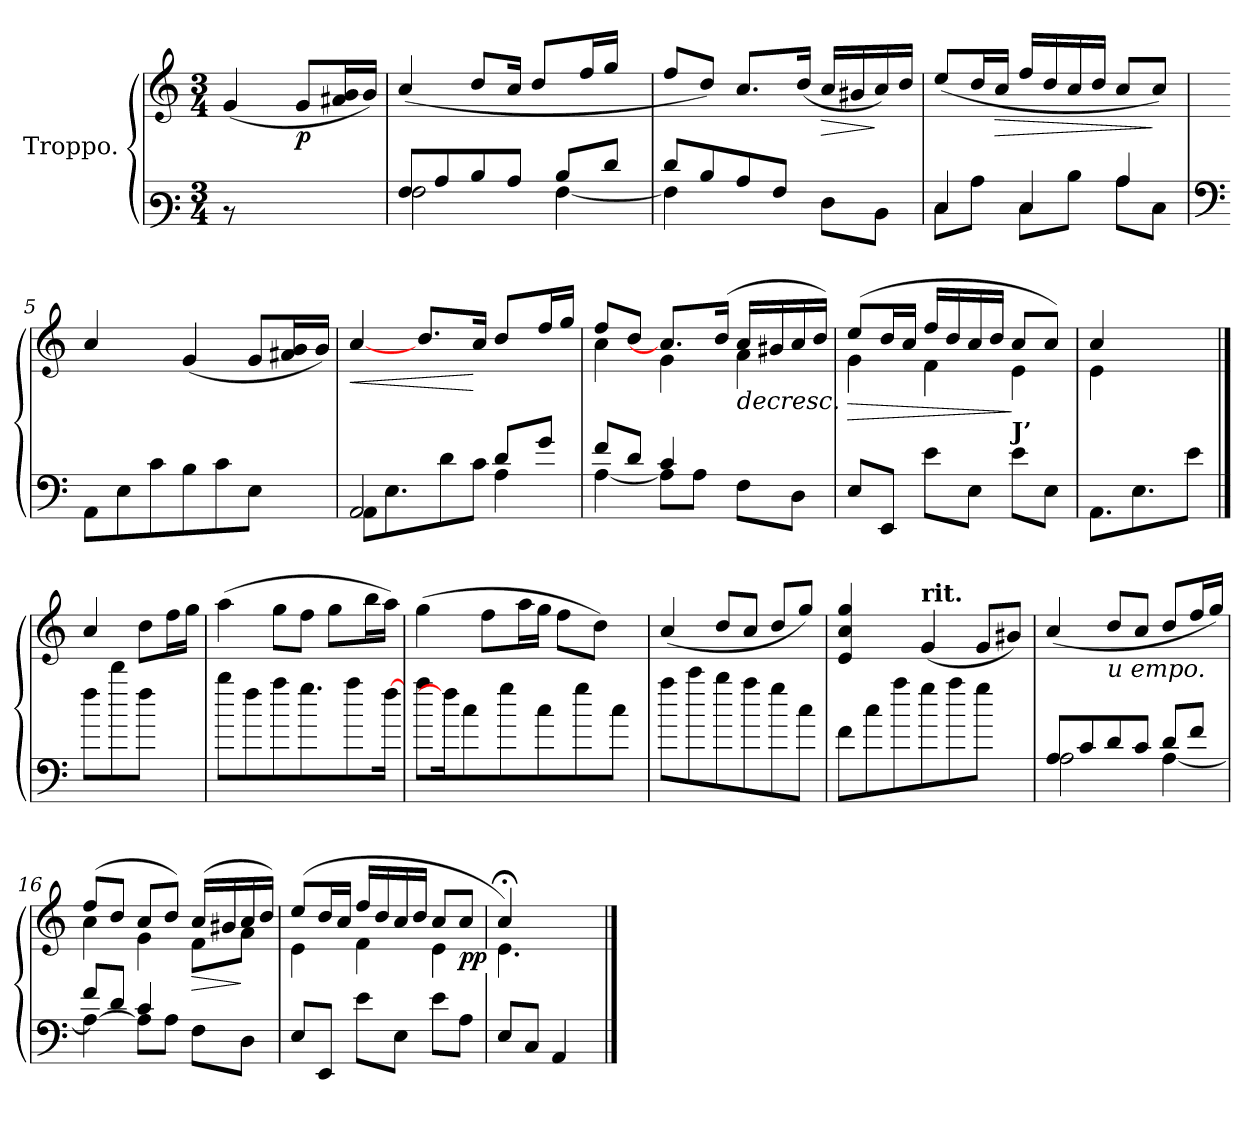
**kern	**kern	**dynam
*part1	*part1	*part1
*staff2	*staff1	*staff1/2
*I"Troppo.	*	*
*clefF3	*clefG3	*
*M3/4	*M3/4	*
=1	=1	=1
8rD	(<4e/	.
4.ryy	.	.
!	!	!LO:DY:b
.	8e/L	p
.	16f#X/ 16g/L	.
.	16g/JJ)	.
=2	=2	=2
*^	*	*
8A/L	2A\	(>4a/	.
8c/	.	.	.
8d/	.	8b/L	.
8c/J	.	16a/Jk	.
.	.	8b/L	.
8d/L	[<4A\	.	.
.	.	16dd/L	.
8f/J	.	16ee/JJ	.
.	.	16ryy	.
=3	=3	=3	=3
8f/L	4A\]	8dd/L	.
8d/	.	8b/J)	.
8c/	2ryy	8.a/L	.
8A/J	.	.	.
.	.	(<16b/Jk	.
!	!	!	!LO:HP:b
8F\L	.	16a/LL	>
.	.	16g#X/	.
8D\J	.	16a/)	]
.	.	16b/JJ	.
=4	=4	=4	=4
4E/	8E\L	(<8cc/L	.
.	8c\J	16b/L	.
!	!	!	!LO:HP:b
.	.	16a/JJ	>
4E/	8E\L	16dd/LL	.
.	.	16b/	.
.	8d\J	16a/	.
.	.	16b/JJ	.
4c/	8c\L	8a/L	.
.	8E\J	8a/J)	]
*v	*v	*	*
!!LO:LB:g=z
=5	=5	=5
*clefF4	*	*
8AA\L	4a/	.
8E\	.	.
8c\	8ryy	.
8B\	(<4e/	.
8c\	.	.
8E\J	8e/L	.
8ryy	16f#X/ 16g/L	.
.	16g/JJ)	.
=6	=6	=6
*^	*	*
*	*^	*	*
!	!	!	!	!LO:HP:b
2AA/	2ryy	8AA\L	[>4a/	<
.	.	8.E\	.	.
.	.	.	8.b/L	.
.	.	8d\	.	.
.	.	8c\J	16a/Jk	[
8d/L	4A\	.	8b/L	.
.	.	8.ryy	.	.
8g/J	.	.	16dd/L	.
.	.	.	16ee/JJ	.
*	*v	*v	*	*
=7	=7	=7	=7
*	*	*^	*
8f/L	[<4A\	8dd/L	4a\	.
8d/J	.	8b/J	.	.
4c/	8A\L]	8.a/L]	4e\	.
.	8A\J	.	.	.
.	.	(>16b/Jk	.	.
!	!	!	!	!LO:HP:b
4ryy	8F\L	16a/LL	4f\	>
.	.	16g#X/	.	.
.	8D\J	16a/	.	.
.	.	16b/JJ)	.	.
*v	*v	*	*	*
=8	=8	=8	=8
!	!	!	!LO:HP:b
8E/L	(>8cc/L	4e\	>
8EE/J	16b/L	.	.
.	16a/JJ	.	.
8e\L	16dd/LL	4d\	.
.	16b/	.	.
8E\J	16a/	.	.
.	16b/JJ	.	.
!	!LO:TX:b:B:t=J’	!	!
8e\L	8a/L	4c\	]
8E\J	8a/J)	.	.
=9	=9	=9	=9
8.AA\L	4a/	4c\	.
8.E\	.	.	.
.	4ryy	4ryy	.
8e\J	.	.	.
*	*v	*v	*
!!LO:LB:g=z
==10	==10	==10
8ff\L	4a/	.
8ddd\	.	.
8ff\J	8b\L	.
8ryy	16dd\L	.
.	16ee\JJ	.
=11	=11	=11
8bb\L	(>4ff\	.
8ff\	.	.
8aa\	8ee\L	.
8.gg\	8dd\J	.
.	8ee\L	.
8aa\	.	.
.	16gg\L	.
[16ff\J	16ff\JJ)	.
=12	=12	=12
8aa\L	(>4ee\	.
16ff\J]	.	.
8cc\	.	.
.	8dd\L	.
8gg\	.	.
.	16ff\L	.
8cc\	16ee\JJ	.
.	8dd\L	.
8gg\	.	.
.	8b\J)	.
8cc\J	.	.
.	16ryy	.
=13	=13	=13
8aa\L	(>4a/	.
8ccc\	.	.
8bb\	8b/L	.
8aa\	8a/J	.
8gg\	8b/L	.
8cc\J	8ee/J)	.
=14	=14	=14
8f\L	4c/ 4a/ 4ee/	.
8cc\	.	.
8aa\	8ryy	.
!	!LO:TX:a:B:t=rit.	!
8gg\	(<4e/	.
8aa\	.	.
8gg\J	8e/L	.
8ryy	8g#X/J)	.
!!LO:LB:g=z
=15	=15	=15
*^	*	*
8A/L	2A\	(>4a/	.
8c/	.	.	.
!	!	!LO:TX:b:i:t=u empo.	!
8d/	.	8b/L	.
8c/J	.	8a/J	.
8d/L	[<4A\	8b/L	.
8f/J	.	16dd/L	.
.	.	16ee/JJ)	.
=16	=16	=16	=16
*	*	*^	*
4A\_	8f/L	(>8dd/L	4a\	.
.	8d/J	8b/J	.	.
8A\L]	4c/	8a/L	4e\	.
8A\J	.	8b/J)	.	.
!	!	!	!	!LO:HP:b
8F\L	4ryy	(>16a/LL	8d\L	>
.	.	16g#X/	.	.
8D\J	.	16a/	8f\J	]
.	.	16b/JJ)	.	.
*v	*v	*	*	*
=17	=17	=17	=17
8E/L	(>8cc/L	4c\	.
8EE/J	16b/L	.	.
.	16a/JJ	.	.
8e\L	16dd/LL	4d\	.
.	16b/	.	.
8E\J	16a/	.	.
.	16b/JJ	.	.
8e\L	8a/L	4c\	]
!	!	!	!LO:DY:b
!	!	!	!LO:DY:n=1:b
8A\J	8a/J	.	p p
=18	=18	=18	=18
8E/L	4a;</)	4.c\	.
8C/J	.	.	.
4AA/	8ryy	.	.
.	8ryy	8ryy	.
*	*v	*v	*
==	==	==
*-	*-	*-
